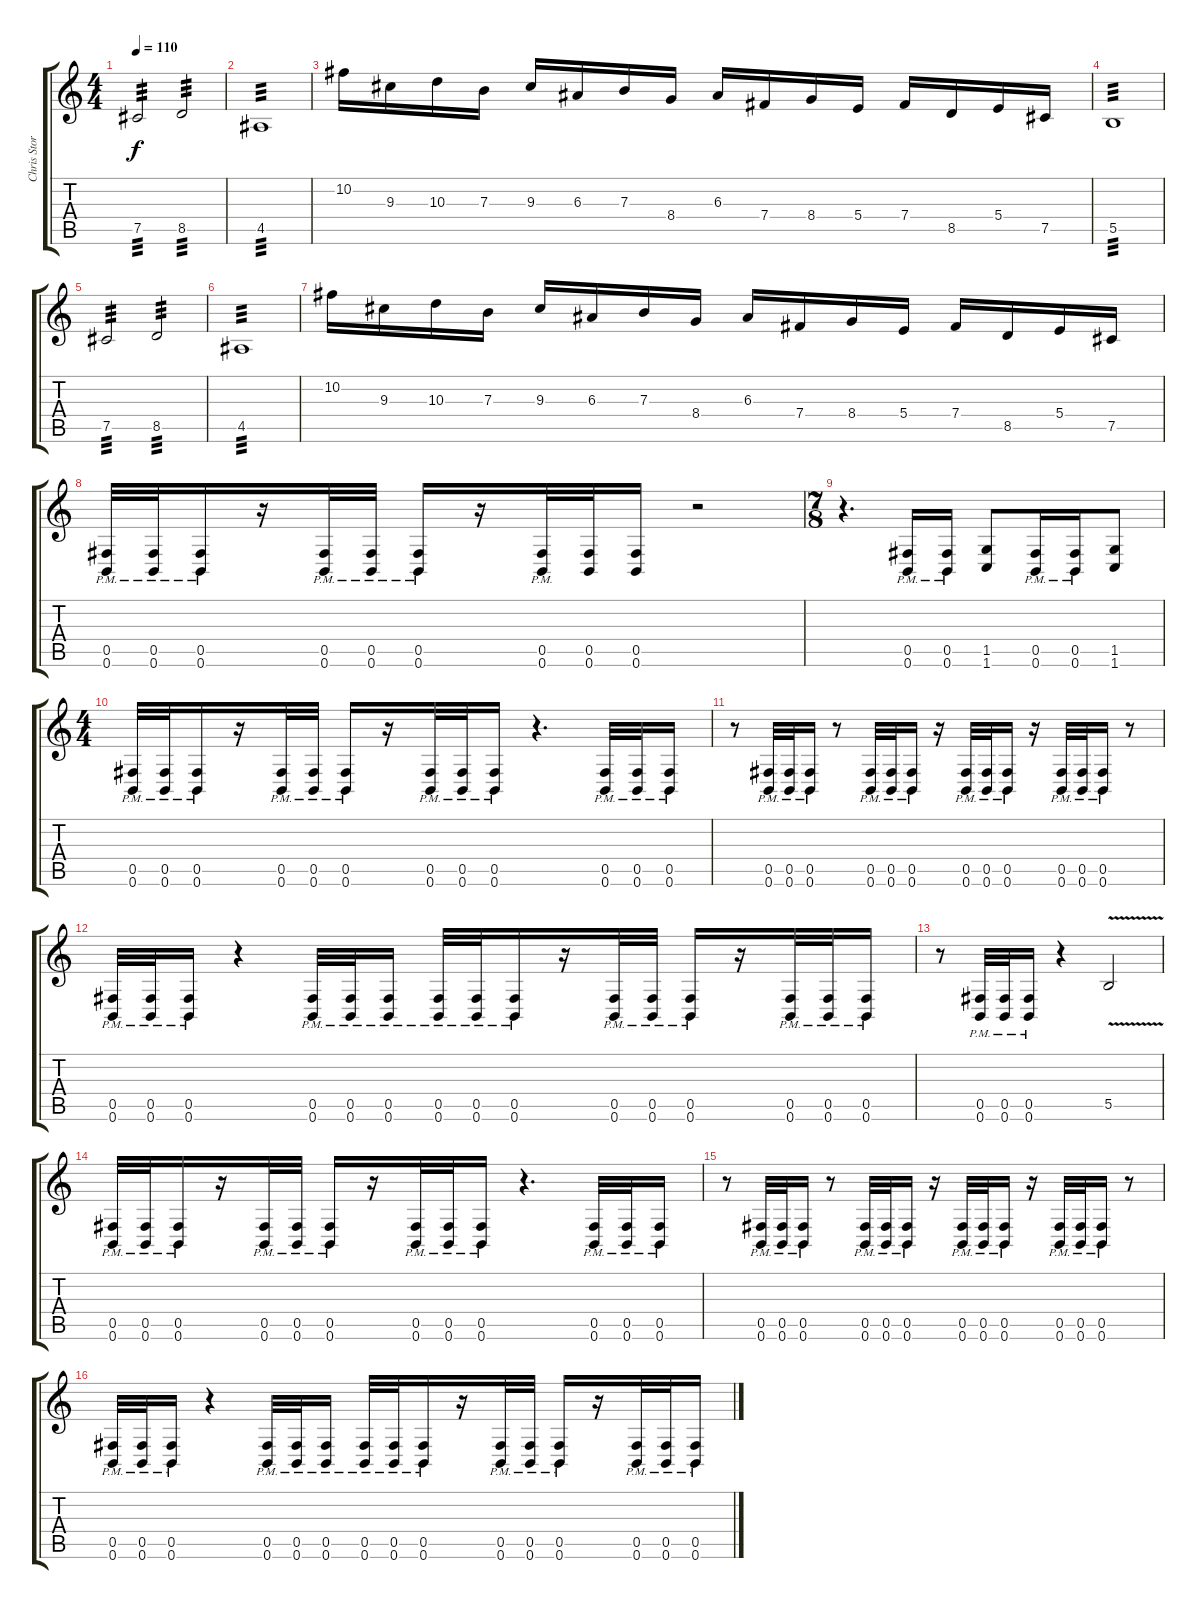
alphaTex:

\track ("Chris Storey (Guitar)" "Chris Stor") {instrument distortionguitar}
\staff {score tabs}
\tuning (Db4 Ab3 E3 B2 Gb2 B1) {hide}
\ts (4 4)
\tempo 110
\clef g2
\ks c
7.5.2{tp 3 dy f} 8.5.2{tp 3} |
4.5.1{tp 3} |
10.2.16 9.3.16 10.3.16 7.3.16 9.3.16 6.3.16 7.3.16 8.4.16 6.3.16 7.4.16 8.4.16 5.4.16 7.4.16 8.5.16 5.4.16 7.5.16 |
5.5.1{tp 3} |
7.5.2{tp 3} 8.5.2{tp 3} |
4.5.1{tp 3} |
10.2.16 9.3.16 10.3.16 7.3.16 9.3.16 6.3.16 7.3.16 8.4.16 6.3.16 7.4.16 8.4.16 5.4.16 7.4.16 8.5.16 5.4.16 7.5.16 |
(0.5{pm} 0.6{pm}).32 (0.5{pm} 0.6{pm}).32 (0.5{pm} 0.6{pm}).16 r.16 (0.5{pm} 0.6{pm}).32 (0.5{pm} 0.6{pm}).32 (0.5{pm} 0.6{pm}).16 r.16 (0.5{pm} 0.6{pm}).32 (0.5 0.6).32 (0.5 0.6).16 r.2 |
\ts (7 8)
r.4{d} (0.5{pm} 0.6{pm}).16 (0.5{pm} 0.6{pm}).16 (1.5 1.6).8 (0.5{pm} 0.6{pm}).16 (0.5{pm} 0.6{pm}).16 (1.5 1.6).8 |
\ts (4 4)
(0.5{pm} 0.6{pm}).32 (0.5{pm} 0.6{pm}).32 (0.5{pm} 0.6{pm}).16 r.16 (0.5{pm} 0.6{pm}).32 (0.5{pm} 0.6{pm}).32 (0.5{pm} 0.6{pm}).16 r.16 (0.5{pm} 0.6{pm}).32 (0.5{pm} 0.6{pm}).32 (0.5{pm} 0.6{pm}).16 r.4{d} (0.5{pm} 0.6{pm}).32 (0.5{pm} 0.6{pm}).32 (0.5{pm} 0.6{pm}).16 |
r.8 (0.5{pm} 0.6{pm}).32 (0.5{pm} 0.6{pm}).32 (0.5{pm} 0.6{pm}).16 r.8 (0.5{pm} 0.6{pm}).32 (0.5{pm} 0.6{pm}).32 (0.5{pm} 0.6{pm}).16 r.16 (0.5{pm} 0.6{pm}).32 (0.5{pm} 0.6{pm}).32 (0.5{pm} 0.6{pm}).16 r.16 (0.5{pm} 0.6{pm}).32 (0.5{pm} 0.6{pm}).32 (0.5{pm} 0.6{pm}).16 r.8 |
(0.5{pm} 0.6{pm}).32 (0.5{pm} 0.6{pm}).32 (0.5{pm} 0.6{pm}).16 r.4 (0.5{pm} 0.6{pm}).32 (0.5{pm} 0.6{pm}).32 (0.5{pm} 0.6{pm}).16 (0.5{pm} 0.6{pm}).32 (0.5{pm} 0.6{pm}).32 (0.5{pm} 0.6{pm}).16 r.16 (0.5{pm} 0.6{pm}).32 (0.5{pm} 0.6{pm}).32 (0.5{pm} 0.6{pm}).16 r.16 (0.5{pm} 0.6{pm}).32 (0.5{pm} 0.6{pm}).32 (0.5{pm} 0.6{pm}).16 |
r.8 (0.5{pm} 0.6{pm}).32 (0.5{pm} 0.6{pm}).32 (0.5{pm} 0.6{pm}).16 r.4 5.5{v}.2{instrument guitarharmonics} |
(0.5{pm} 0.6{pm}).32{instrument distortionguitar} (0.5{pm} 0.6{pm}).32 (0.5{pm} 0.6{pm}).16 r.16 (0.5{pm} 0.6{pm}).32 (0.5{pm} 0.6{pm}).32 (0.5{pm} 0.6{pm}).16 r.16 (0.5{pm} 0.6{pm}).32 (0.5{pm} 0.6{pm}).32 (0.5{pm} 0.6{pm}).16 r.4{d} (0.5{pm} 0.6{pm}).32 (0.5{pm} 0.6{pm}).32 (0.5{pm} 0.6{pm}).16 |
r.8 (0.5{pm} 0.6{pm}).32 (0.5{pm} 0.6{pm}).32 (0.5{pm} 0.6{pm}).16 r.8 (0.5{pm} 0.6{pm}).32 (0.5{pm} 0.6{pm}).32 (0.5{pm} 0.6{pm}).16 r.16 (0.5{pm} 0.6{pm}).32 (0.5{pm} 0.6{pm}).32 (0.5{pm} 0.6{pm}).16 r.16 (0.5{pm} 0.6{pm}).32 (0.5{pm} 0.6{pm}).32 (0.5{pm} 0.6{pm}).16 r.8 |
(0.5{pm} 0.6{pm}).32 (0.5{pm} 0.6{pm}).32 (0.5{pm} 0.6{pm}).16 r.4 (0.5{pm} 0.6{pm}).32 (0.5{pm} 0.6{pm}).32 (0.5{pm} 0.6{pm}).16 (0.5{pm} 0.6{pm}).32 (0.5{pm} 0.6{pm}).32 (0.5{pm} 0.6{pm}).16 r.16 (0.5{pm} 0.6{pm}).32 (0.5{pm} 0.6{pm}).32 (0.5{pm} 0.6{pm}).16 r.16 (0.5{pm} 0.6{pm}).32 (0.5{pm} 0.6{pm}).32 (0.5{pm} 0.6{pm}).16
